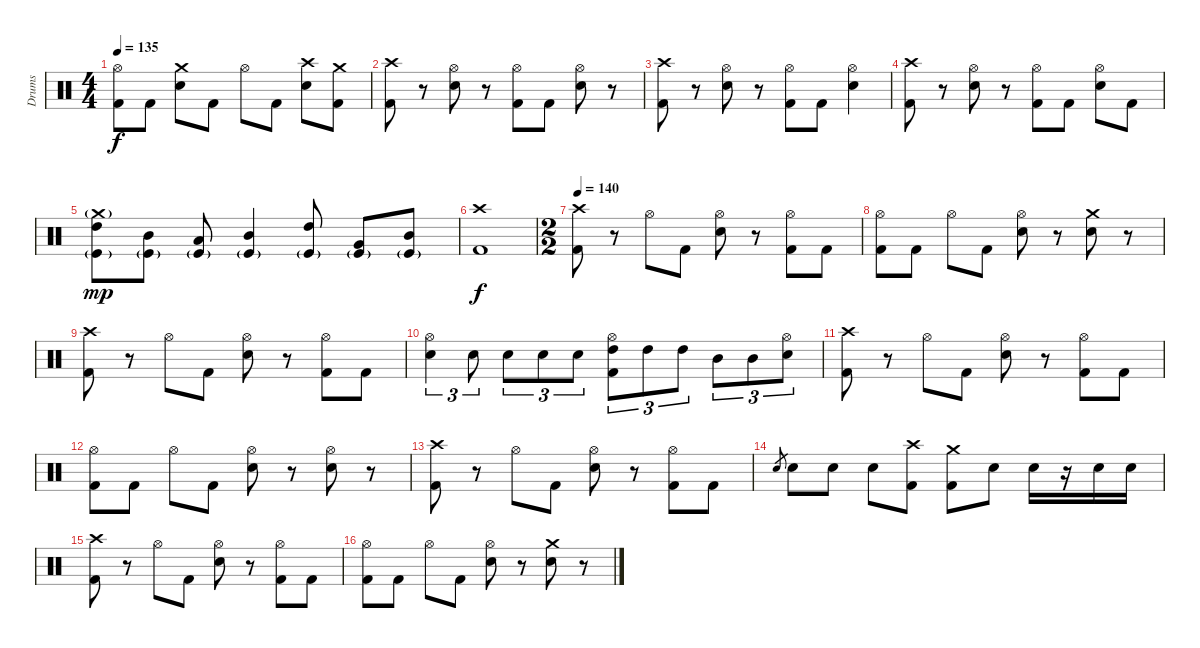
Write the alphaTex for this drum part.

\track ("Drums" "Drums") {instrument percussion}
\staff {score}
\articulation defaults
\ts (4 4)
\tempo 135
\clef neutral
\ks c
("Hi-Hat (open)" "Kick (hit) 2"{t}).8{dy f} "Kick (hit) 2".8 ("Crash medium (hit)" "Snare (hit) 2").8 "Kick (hit) 2".8 "Hi-Hat (open)".8 "Kick (hit) 2".8 ("Crash high (hit)" "Snare (hit) 2").8 ("Crash medium (hit)" "Kick (hit) 2").8 |
("Crash high (hit)" "Kick (hit) 2").8 r.8 ("Hi-Hat (open)" "Snare (hit) 2").8 r.8 ("Hi-Hat (open)" "Kick (hit) 2").8 "Kick (hit) 2".8 ("Hi-Hat (open)" "Snare (hit) 2").8 r.8 |
("Crash high (hit)" "Kick (hit) 2").8 r.8 ("Hi-Hat (open)" "Snare (hit) 2").8 r.8 ("Hi-Hat (open)" "Kick (hit) 2").8 "Kick (hit) 2".8 ("Hi-Hat (open)" "Snare (hit) 2").4 |
("Crash high (hit)" "Kick (hit) 2").8 r.8 ("Hi-Hat (open)" "Snare (hit) 2").8 r.8 ("Hi-Hat (open)" "Kick (hit) 2").8 "Kick (hit) 2".8 ("Hi-Hat (open)" "Snare (hit) 2").8 "Kick (hit) 2".8 |
("Crash medium (hit)"{g} "High Tom (hit)" "Kick (hit)"{g}).8{dy mp} ("Mid Tom (hit)" "Kick (hit)"{g}).8 ("Low Tom (hit)" "Kick (hit)"{g}).8 ("Mid Tom (hit)" "Kick (hit)"{g}).4 ("High Tom (hit)" "Kick (hit)"{g}).8 ("Very Low Tom (hit)" "Kick (hit)"{g}).8 ("Mid Tom (hit)" "Kick (hit)"{g}).8 |
("Crash high (hit)" "Kick (hit) 2").1{dy f} |
\ts (2 2)
\tempo 140
("Crash high (hit)" "Kick (hit) 2").8 r.8 "Hi-Hat (open)".8 "Kick (hit) 2".8 ("Hi-Hat (open)" "Snare (hit) 2").8 r.8 ("Hi-Hat (open)" "Kick (hit) 2").8 "Kick (hit) 2".8 |
("Hi-Hat (open)" "Kick (hit) 2").8 "Kick (hit) 2".8 "Hi-Hat (open)".8 "Kick (hit) 2".8 ("Hi-Hat (open)" "Snare (hit) 2").8 r.8 ("Crash medium (hit)" "Snare (hit) 2").8 r.8 |
("Crash high (hit)" "Kick (hit) 2").8 r.8 "Hi-Hat (open)".8 "Kick (hit) 2".8 ("Hi-Hat (open)" "Snare (hit) 2").8 r.8 ("Hi-Hat (open)" "Kick (hit) 2").8 "Kick (hit) 2".8 |
("Hi-Hat (open)" "Snare (hit) 2").4{tu (3 2)} "Snare (hit) 2".8{tu (3 2)} "Snare (hit) 2".8{tu (3 2)} "Snare (hit) 2".8{tu (3 2)} "Snare (hit) 2".8{tu (3 2)} ("Hi-Hat (open)" "High Tom (hit)" "Kick (hit) 2").8{tu (3 2)} "High Tom (hit)".8{tu (3 2)} "High Tom (hit)".8{tu (3 2)} "Mid Tom (hit)".8{tu (3 2)} "Mid Tom (hit)".8{tu (3 2)} ("Hi-Hat (open)" "Snare (hit) 2").8{tu (3 2)} |
("Crash high (hit)" "Kick (hit) 2").8 r.8 "Hi-Hat (open)".8 "Kick (hit) 2".8 ("Hi-Hat (open)" "Snare (hit) 2").8 r.8 ("Hi-Hat (open)" "Kick (hit) 2").8 "Kick (hit) 2".8 |
("Hi-Hat (open)" "Kick (hit) 2").8 "Kick (hit) 2".8 "Hi-Hat (open)".8 "Kick (hit) 2".8 ("Hi-Hat (open)" "Snare (hit) 2").8 r.8 ("Hi-Hat (open)" "Snare (hit) 2").8 r.8 |
("Crash high (hit)" "Kick (hit) 2").8 r.8 "Hi-Hat (open)".8 "Kick (hit) 2".8 ("Hi-Hat (open)" "Snare (hit) 2").8 r.8 ("Hi-Hat (open)" "Kick (hit) 2").8 "Kick (hit) 2".8 |
"Snare (hit) 2".8{gr} "Snare (hit) 2".8 "Snare (hit) 2".8 "Snare (hit) 2".8 ("Crash high (hit)" "Kick (hit) 2").8 ("Crash medium (hit)" "Kick (hit) 2").8 "Snare (hit) 2".8 "Snare (hit) 2".16 r.16 "Snare (hit) 2".16 "Snare (hit) 2".16 |
("Crash high (hit)" "Kick (hit) 2").8 r.8 "Hi-Hat (open)".8 "Kick (hit) 2".8 ("Hi-Hat (open)" "Snare (hit) 2").8 r.8 ("Hi-Hat (open)" "Kick (hit) 2").8 "Kick (hit) 2".8 |
("Hi-Hat (open)" "Kick (hit) 2").8 "Kick (hit) 2".8 "Hi-Hat (open)".8 "Kick (hit) 2".8 ("Hi-Hat (open)" "Snare (hit) 2").8 r.8 ("Crash medium (hit)" "Snare (hit) 2").8 r.8
